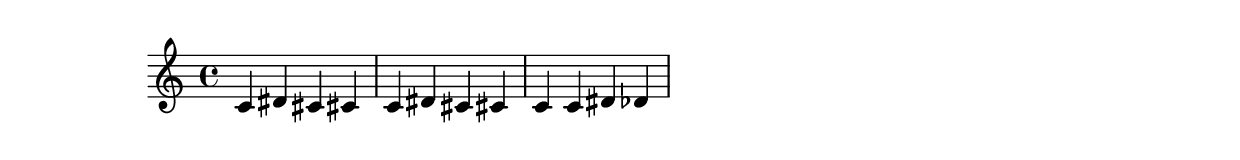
%% Do not edit this file; it is auto-generated from LSR http://lsr.dsi.unimi.it
%% This file is in the public domain.
\version "2.11.61"

\header {
  lsrtags = "pitches"

  doctitlees = "Alteraciones de estilo dodecafónico para todas las notas, incluidas las naturales"
  texidoces = "
En las obras de principios del s.XX, empezando por Schoenberg, Berg y
Webern (la \"Segunda\" escuela de Viena), cada nota de la escala de
doce tonos se debe tratar con igualdad, sin ninguna jerarquía como los
grados clásicos tonales.  Por tanto, estos compositores imprimen una
alteración accidental para cada nota, incluso en las notas naturales,
para enfatizar su nuevo enfoque de la teoría y el lenguaje musicales.

Este fragmento de código muestra cómo conseguir dichas reglas de
notación.

"


  texidoc = "
In early 20th century works, starting with Schoenberg, Berg and Webern
(the \"Second\" Viennese school), every pitch in the twelve-tone scale
has to be regarded as equal, without any hierarchy such as the
classical (tonal) degrees. Therefore, these composers print one
accidental for each note, even at natural pitches, to emphasize their
new approach to music theory and language.

This snippet shows how to achieve such notation rules. 

"
  doctitle = "Dodecaphonic-style accidentals for each note including naturals"
} % begin verbatim
webernAccidentals = {
  % the 5s are just "a value different from any accidental"
  \set Staff.keySignature = #'((0 . 5) (1 . 5) (2 . 5) (3 . 5)
                               (4 . 5) (5 . 5) (6 . 5))
  \set Staff.extraNatural = ##f
  #(set-accidental-style 'forget)
}

\score {
  {
    \webernAccidentals
    c'4 dis' cis' cis'
    c'4 dis' cis' cis'
    c'4 c' dis' des'
  }
  \layout {
    \context {
    \Staff
    \remove "Key_engraver"
    }
  }
}
